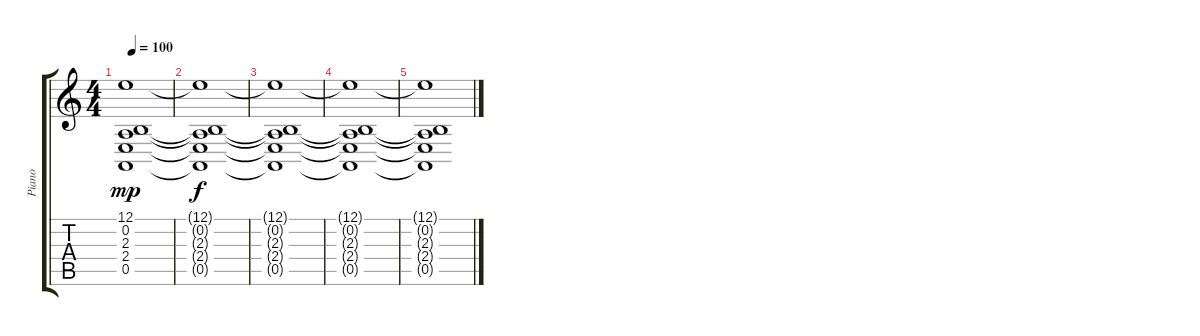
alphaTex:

\track ("Piano" "Piano") {instrument electricgrandpiano}
\staff {score tabs}
\tuning (E4 B3 G3 D3 A2 E2) {hide}
\ts (4 4)
\tempo 100
\clef g2
\ks c
(12.1 0.2 2.3 2.4 0.5).1{dy mp volume 0} |
(12.1{t} 0.2{t} 2.3{t} 2.4{t} 0.5{t}).1{dy f} |
(12.1{t} 0.2{t} 2.3{t} 2.4{t} 0.5{t}).1 |
(12.1{t} 0.2{t} 2.3{t} 2.4{t} 0.5{t}).1 |
(12.1{t} 0.2{t} 2.3{t} 2.4{t} 0.5{t}).1
